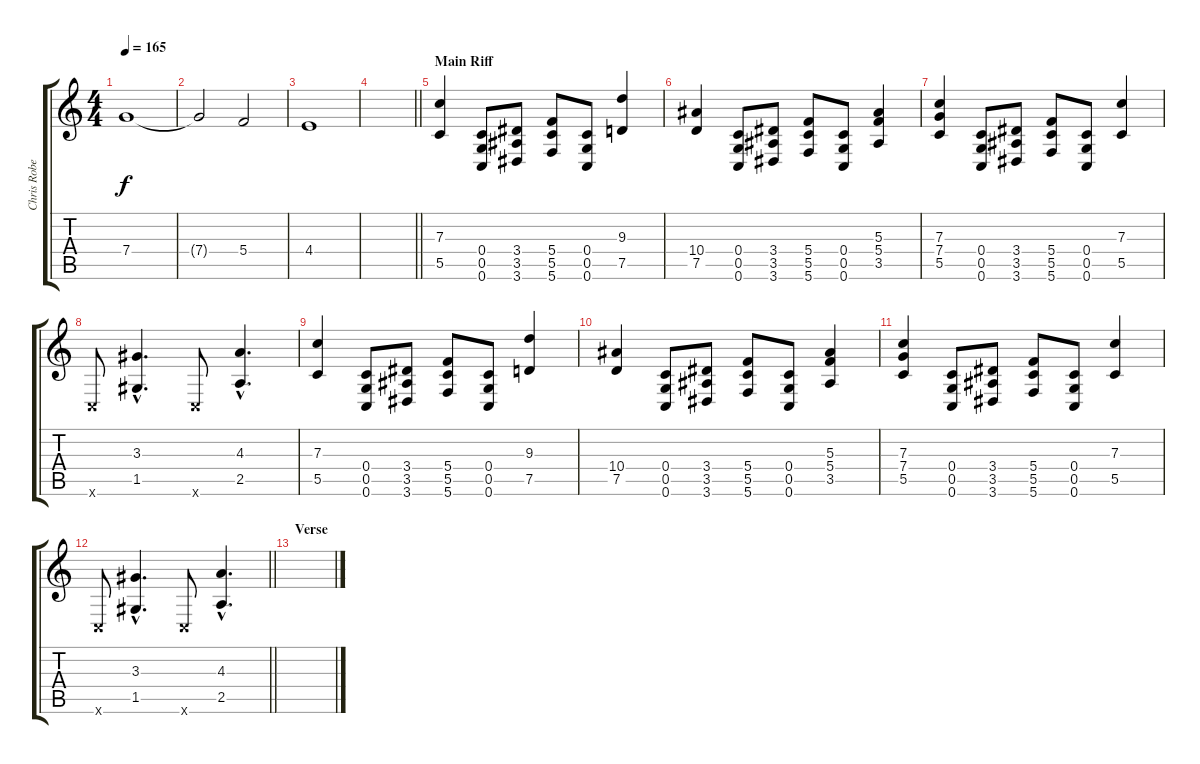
\track ("Chris Robertson" "Chris Robe") {instrument distortionguitar}
\staff {score tabs}
\tuning (D4 A3 F3 C3 G2 C2) {hide}
\ts (4 4)
\tempo 165
\clef g2
\ks c
7.4.1{dy f} |
7.4{t}.2 5.4.2 |
4.4.1 |
\barLineRight lightlight
|
\section ("" "Main Riff")
(7.3 5.5).4 (0.4 0.5 0.6).8 (3.4 3.5 3.6).8 (5.4 5.5 5.6).8 (0.4 0.5 0.6).8 (9.3 7.5).4 |
(10.4 7.5).4 (0.4 0.5 0.6).8 (3.4 3.5 3.6).8 (5.4 5.5 5.6).8 (0.4 0.5 0.6).8 (5.3 5.4 3.5).4 |
(7.3 7.4 5.5).4 (0.4 0.5 0.6).8 (3.4 3.5 3.6).8 (5.4 5.5 5.6).8 (0.4 0.5 0.6).8 (7.3 5.5).4 |
0.6{x}.8 (3.3{hac} 1.5{hac}).4{d} 0.6{x}.8 (4.3{hac} 2.5{hac}).4{d} |
(7.3 5.5).4 (0.4 0.5 0.6).8 (3.4 3.5 3.6).8 (5.4 5.5 5.6).8 (0.4 0.5 0.6).8 (9.3 7.5).4 |
(10.4 7.5).4 (0.4 0.5 0.6).8 (3.4 3.5 3.6).8 (5.4 5.5 5.6).8 (0.4 0.5 0.6).8 (5.3 5.4 3.5).4 |
(7.3 7.4 5.5).4 (0.4 0.5 0.6).8 (3.4 3.5 3.6).8 (5.4 5.5 5.6).8 (0.4 0.5 0.6).8 (7.3 5.5).4 |
\barLineRight lightlight
0.6{x}.8 (3.3{hac} 1.5{hac}).4{d} 0.6{x}.8 (4.3{hac} 2.5{hac}).4{d} |
\section ("" "Verse")
